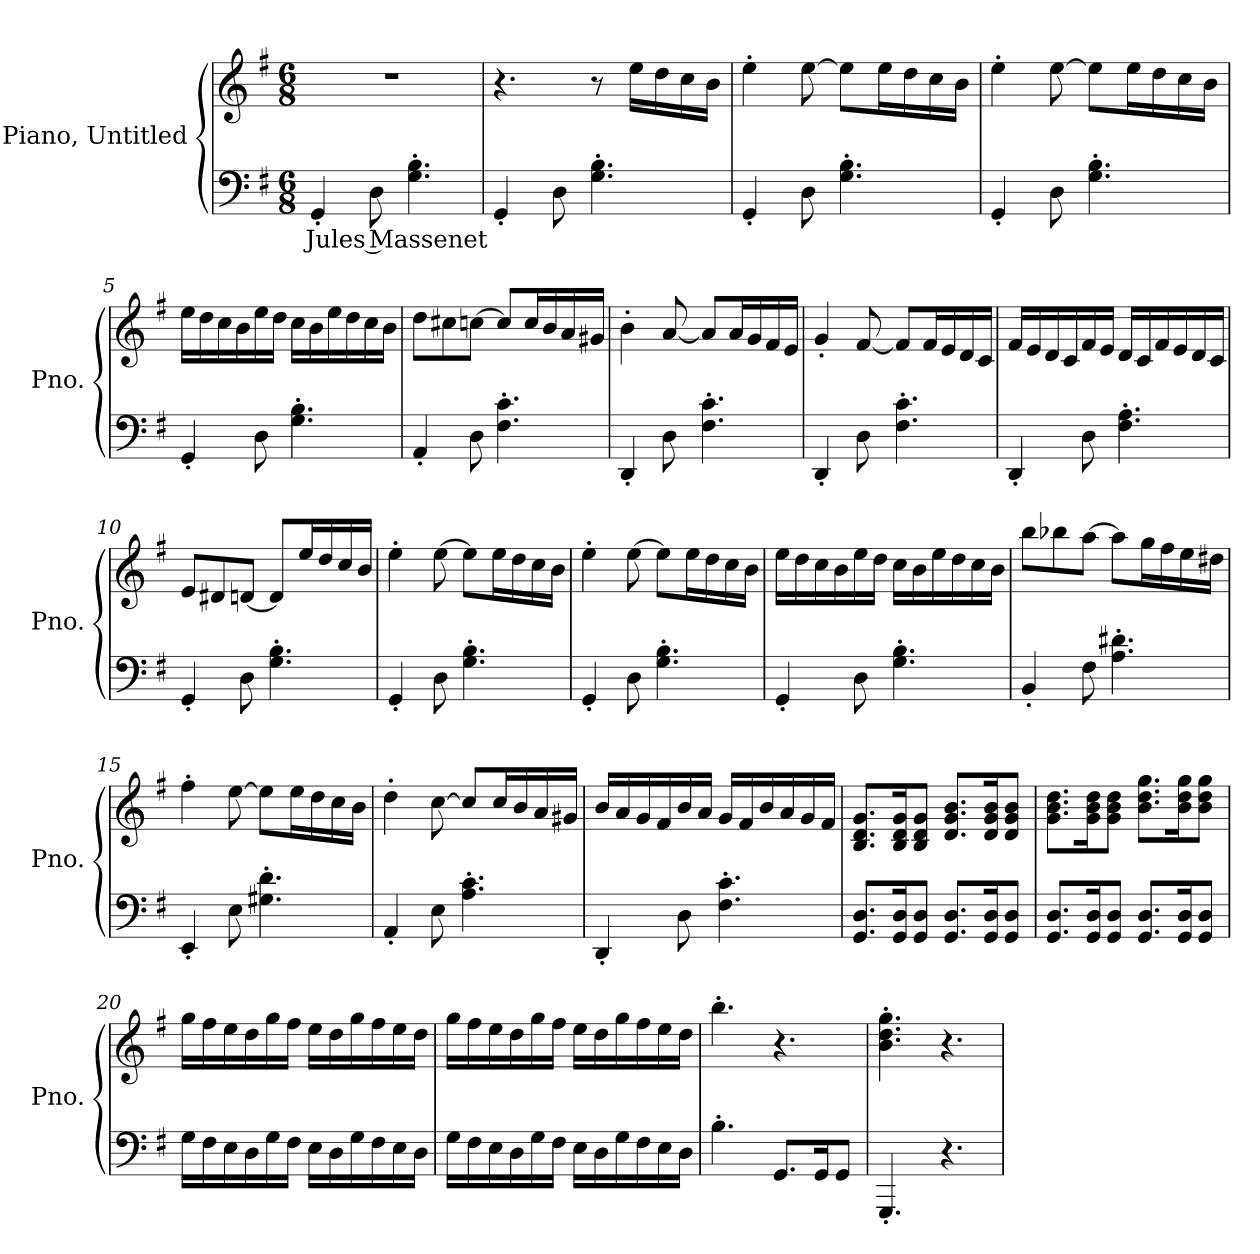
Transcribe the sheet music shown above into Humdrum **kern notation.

**kern	**text	**kern
*part2	*part2	*part1
*staff2	*staff2	*staff1
*I"Piano, Untitled	*	*I"Piano, Untitled
*I'Pno.	*	*I'Pno.
*clefF4	*	*clefG2
*k[f#]	*	*k[f#]
*M6/8	*	*M6/8
*MM120	*	*MM120
=1	=1	=1
!	!LO:LY:b	!
4GG'/	Jules Massenet	2.r
8D\	.	.
4.G\' 4.B\'	.	.
=2	=2	=2
4GG'/	.	4.r
8D\	.	.
4.G\' 4.B\'	.	8r
.	.	16ee\LL
.	.	16dd\
.	.	16cc\
.	.	16b\JJ
=3	=3	=3
4GG'/	.	4ee'\
8D\	.	[8ee\
4.G\' 4.B\'	.	8ee\L]
.	.	16ee\L
.	.	16dd\
.	.	16cc\
.	.	16b\JJ
=4	=4	=4
4GG'/	.	4ee'\
8D\	.	[8ee\
4.G\' 4.B\'	.	8ee\L]
.	.	16ee\L
.	.	16dd\
.	.	16cc\
.	.	16b\JJ
!!LO:LB:g=z
=5	=5	=5
4GG'/	.	16ee\LL
.	.	16dd\
.	.	16cc\
.	.	16b\
8D\	.	16ee\
.	.	16dd\JJ
4.G\' 4.B\'	.	16cc\LL
.	.	16b\
.	.	16ee\
.	.	16dd\
.	.	16cc\
.	.	16b\JJ
=6	=6	=6
4AA'/	.	8dd\L
.	.	8cc#X\
8D\	.	[8ccn\J
4.F#\' 4.c\'	.	8cc/L]
.	.	16cc/L
.	.	16b/
.	.	16a/
.	.	16g#X/JJ
=7	=7	=7
4DD'/	.	4b'\
8D\	.	[8a/
4.F#\' 4.c\'	.	8a/L]
.	.	16a/L
.	.	16g/
.	.	16f#/
.	.	16e/JJ
=8	=8	=8
4DD'/	.	4g'/
8D\	.	[8f#/
4.F#\' 4.c\'	.	8f#/L]
.	.	16f#/L
.	.	16e/
.	.	16d/
.	.	16c/JJ
!!LO:LB:g=z
=9	=9	=9
4DD'/	.	16f#/LL
.	.	16e/
.	.	16d/
.	.	16c/
8D\	.	16f#/
.	.	16e/JJ
4.F#\' 4.A\'	.	16d/LL
.	.	16c/
.	.	16f#/
.	.	16e/
.	.	16d/
.	.	16c/JJ
=10	=10	=10
4GG'/	.	8e/L
.	.	8d#X/
8D\	.	[8dn/J
4.G\' 4.B\'	.	8d/L]
.	.	16ee/L
.	.	16dd/
.	.	16cc/
.	.	16b/JJ
=11	=11	=11
4GG'/	.	4ee'\
8D\	.	[8ee\
4.G\' 4.B\'	.	8ee\L]
.	.	16ee\L
.	.	16dd\
.	.	16cc\
.	.	16b\JJ
=12	=12	=12
4GG'/	.	4ee'\
8D\	.	[8ee\
4.G\' 4.B\'	.	8ee\L]
.	.	16ee\L
.	.	16dd\
.	.	16cc\
.	.	16b\JJ
!!LO:LB:g=z
=13	=13	=13
4GG'/	.	16ee\LL
.	.	16dd\
.	.	16cc\
.	.	16b\
8D\	.	16ee\
.	.	16dd\JJ
4.G\' 4.B\'	.	16cc\LL
.	.	16b\
.	.	16ee\
.	.	16dd\
.	.	16cc\
.	.	16b\JJ
=14	=14	=14
4BB'/	.	8bb\L
.	.	8bb-X\
8F#\	.	[8aa\J
4.A\' 4.d#X\'	.	8aa\L]
.	.	16gg\L
.	.	16ff#\
.	.	16ee\
.	.	16dd#X\JJ
=15	=15	=15
4EE'/	.	4ff#'\
8E\	.	[8ee\
4.G#X\' 4.d\'	.	8ee\L]
.	.	16ee\L
.	.	16dd\
.	.	16cc\
.	.	16b\JJ
=16	=16	=16
4AA'/	.	4dd'\
8E\	.	[8cc\
4.A\' 4.c\'	.	8cc/L]
.	.	16cc/L
.	.	16b/
.	.	16a/
.	.	16g#X/JJ
!!LO:LB:g=z
=17	=17	=17
4DD'/	.	16b/LL
.	.	16a/
.	.	16g/
.	.	16f#/
8D\	.	16b/
.	.	16a/JJ
4.F#\' 4.c\'	.	16g/LL
.	.	16f#/
.	.	16b/
.	.	16a/
.	.	16g/
.	.	16f#/JJ
=18	=18	=18
8.GG/ 8.D/L	.	8.B/ 8.d/ 8.g/L
16GG/ 16D/K	.	16B/ 16d/ 16g/K
8GG/ 8D/J	.	8B/ 8d/ 8g/J
8.GG/ 8.D/L	.	8.d/ 8.g/ 8.b/L
16GG/ 16D/K	.	16d/ 16g/ 16b/K
8GG/ 8D/J	.	8d/ 8g/ 8b/J
=19	=19	=19
8.GG/ 8.D/L	.	8.g\ 8.b\ 8.dd\L
16GG/ 16D/K	.	16g\ 16b\ 16dd\K
8GG/ 8D/J	.	8g\ 8b\ 8dd\J
8.GG/ 8.D/L	.	8.b\ 8.dd\ 8.gg\L
16GG/ 16D/K	.	16b\ 16dd\ 16gg\K
8GG/ 8D/J	.	8b\ 8dd\ 8gg\J
=20	=20	=20
16G\LL	.	16gg\LL
16F#\	.	16ff#\
16E\	.	16ee\
16D\	.	16dd\
16G\	.	16gg\
16F#\JJ	.	16ff#\JJ
16E\LL	.	16ee\LL
16D\	.	16dd\
16G\	.	16gg\
16F#\	.	16ff#\
16E\	.	16ee\
16D\JJ	.	16dd\JJ
!!LO:LB:g=z
=21	=21	=21
16G\LL	.	16gg\LL
16F#\	.	16ff#\
16E\	.	16ee\
16D\	.	16dd\
16G\	.	16gg\
16F#\JJ	.	16ff#\JJ
16E\LL	.	16ee\LL
16D\	.	16dd\
16G\	.	16gg\
16F#\	.	16ff#\
16E\	.	16ee\
16D\JJ	.	16dd\JJ
=22	=22	=22
4.B'\	.	4.bb'\
8.GG/L	.	4.r
16GG/K	.	.
8GG/J	.	.
=23	=23	=23
4.GGG'/	.	4.b\' 4.dd\' 4.gg\'
4.r	.	4.r
=	=	=
*-	*-	*-
